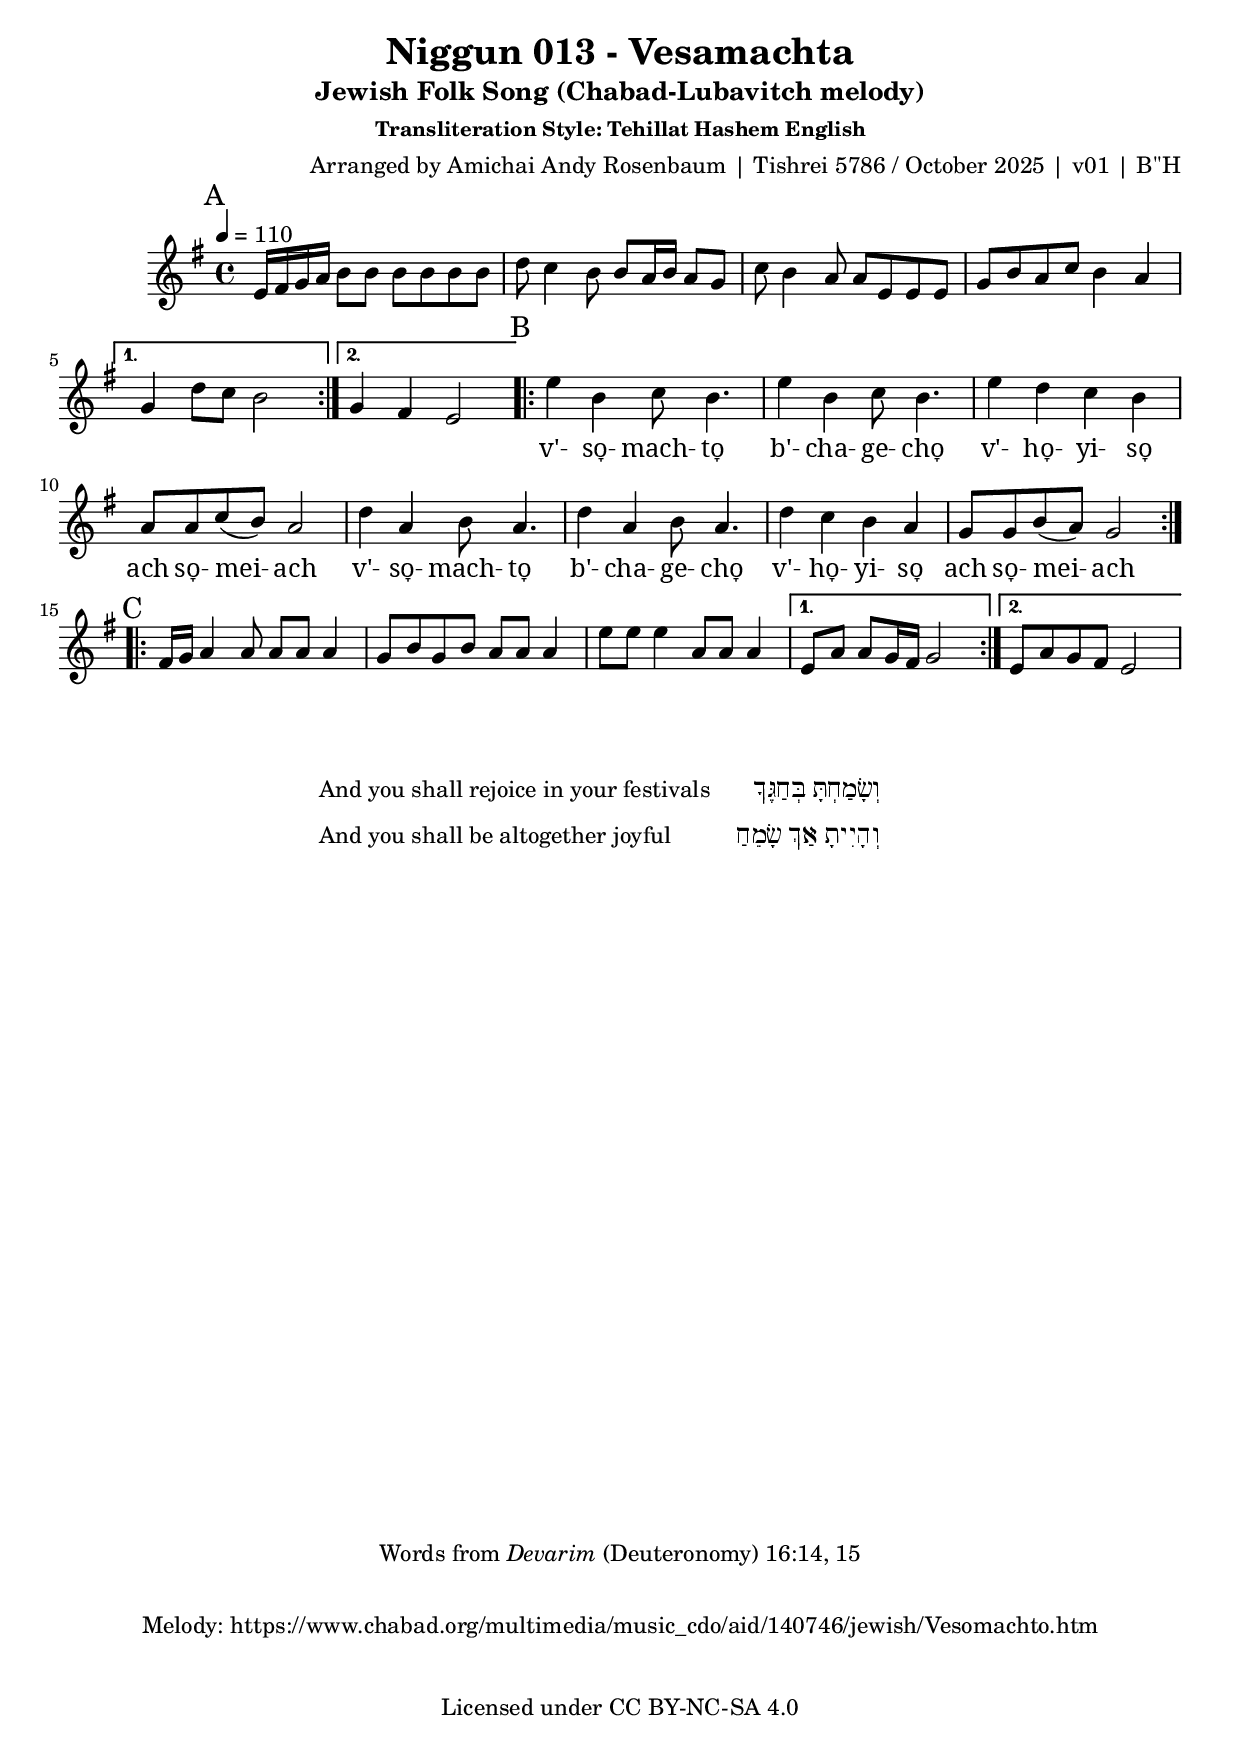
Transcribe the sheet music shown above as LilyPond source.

\version "2.24.4"


\header {
  title = "Niggun 013 - Vesamachta"
  subtitle = "Jewish Folk Song (Chabad-Lubavitch melody)"
  subsubtitle = "Transliteration Style: Tehillat Hashem English"
%   subsubtitle = "Transliteration Style: Modern Israeli"
  % subsubtitle = "Transliteration Style: ArtScroll Ashkenazi"
  arranger = "Arranged by Amichai Andy Rosenbaum | Tishrei 5786 / October 2025 | v01 | B''H"
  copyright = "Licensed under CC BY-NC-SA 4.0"
}


upperA = \relative c' {
  \mark \markup { "A" }
  | e16 fis g a b8 b b b b b
  | d8 c4 b8 b8 a16 b a8 g
  | c8 b4 a8 a e e e
  | g8 b a c b4 a
}

endingAOne = \relative c'' {
%   | g8 d16 g d'8 c b2  % more complex version
  | g4 d'8 c b2  % more simple version
}

endingATwo = \relative c'' {
  | g4 fis e2
}

upperB = \relative c'' {
  \mark \markup { "B" }
  % First part
  | e4 b c8 b4.
  | e4 b c8 b4.
  | e4 d c b
  | a8 a c( b) a2
  % Second part
  | d4 a b8 a4.
  | d4 a b8 a4.
  | d4 c b a
  | g8 g b( a) g2
}


upperC = \relative c' {
  \mark \markup { "C" }
  | fis16 g a4 a8 a a a4
  | g8 b g b a a a4
%   | e'8 e e c16 b a8 a a4  % more complex version
  | e'8 e e4 a,8 a a4  % more simple version
}

endingCOne = \relative c' {
  | e8 a a g16 fis g2
}

endingCTwo = \relative c' {
  | e8 a g fis e2
}


% ======== %
% Sections %
% ======== %

sectionUpperA = {
  \repeat volta 2 {
    \upperA
    
    \alternative {
      \endingAOne
      \endingATwo
    }
  }
}

sectionUpperB = {
  \repeat volta 2 {
    \upperB
  }
}

sectionUpperC = {
  \repeat volta 2 {
    \upperC
    
    \alternative {
      \endingCOne
      \endingCTwo
    }
  }
}

% ===== %
% Parts %
% ===== %


upper = {
  \clef treble
  \key e \minor
  \time 4/4
  \tempo 4 = 110

  \sectionUpperA
  \sectionUpperB
  \sectionUpperC
  
}

% ==== %
% Text %
% ==== %

textAOne = \lyricmode {
%   yai- dai- dai- dai- 
% Lilypond is not tracking the amount of time, so the '4' doesn't mean anything
% it's just skipping the first 38 notes here.
%   yai- dai- dai- dai- \markup { "..." } \repeat unfold 33 { \skip 4 }
  \repeat unfold 38 { \skip 4 }
}

textBOne = \lyricmode {
  \repeat unfold 2 { v'- so̞- mach- to̞ b'- cha- ge- cho̞ v'- ho̞- yi- so̞ ach so̞- mei- ach }
}

textBOneMI = \lyricmode {
  \repeat unfold 2 { ve- sa- mach- ta be- chag- ge- cha ve- ha- yi- ta ach sa- me- ach }
}

textAll = {
  \textAOne
  \textBOne
}

textAllMI = {
  \textAOne
  \textBOneMI
}

% ====== %
% Staves %
% ====== %

bodyVoice = \new Voice = "body" \upper

staffUpper = \new Staff = upper {
  \set Staff.midiInstrument = #"clarinet" \bodyVoice
}

staffLyrics = \new Lyrics \with {
  alignBelowContext = "upper"
  \override VerticalAxisGroup.remove-empty = ##t
} \lyricsto "body" {
  \textAll
%   \textAllMI
}

theScore = {
  \new PianoStaff <<
    \staffUpper
    \staffLyrics
  >>
}

theScoreMidi = {
  \new PianoStaff <<
    \staffUpper
  >>
}

\score {
    \theScore
  \layout {
    \context {
      \Lyrics
      \override LyricText.font-name = #"Garamond"
%       \override LyricText.font-name = #"Times New Roman,"
    }
 }
  % \midi { \context { \Score midiRepeatTypes #onlyRepeats } }
}

\score {
\unfoldRepeats {
  \transpose c' c  {
  \theScoreMidi
  }
}
  \midi { 
	}
}


\markup {
  \vspace #2
}

\markup {
  \line {
    \hspace #25
    \column {
      \line { And you shall rejoice in your festivals }
      \vspace #0.5
      \line { And you shall be altogether joyful }
      \vspace #0.5
    }
    \hspace #2
    \column {
      \right-align {
        \fontsize #1.5 {
          \line { בְּחַגֶּךָ וְשָׂמַחְתָּ }
          \vspace #0.5
          \line { שָׂמֵחַ אַךְ וְהָיִיתָ }
          \vspace #0.5
        }
      }
    }
  }
}

\markup {
  \vspace #20
}


\markup {
  \vspace #2
  \fill-line {
    \line { "Words from" \italic "Devarim" "(Deuteronomy) 16:14, 15" }
  }
}

\markup {
  \vspace #2
  \fill-line {
    \line { "Melody: https://www.chabad.org/multimedia/music_cdo/aid/140746/jewish/Vesomachto.htm" }
  }
}


